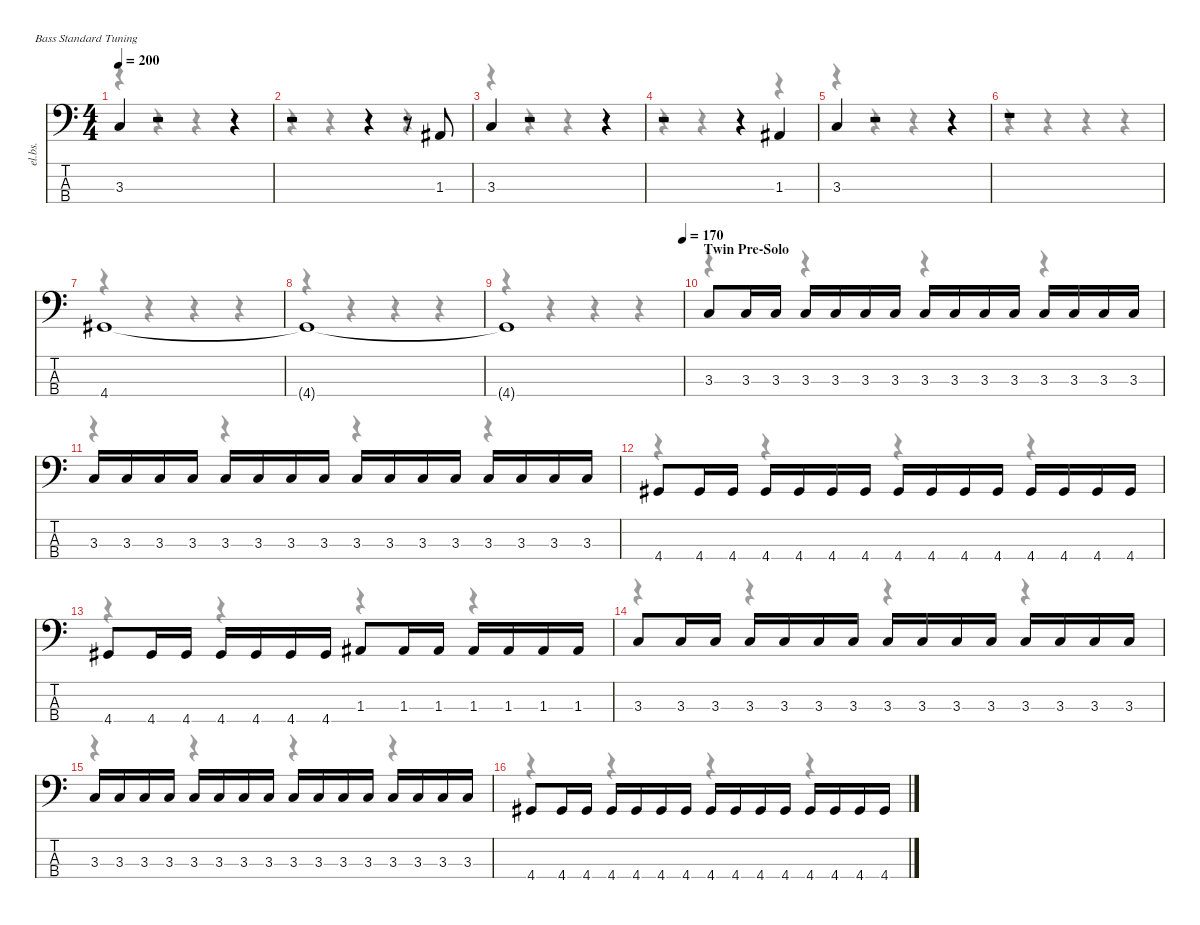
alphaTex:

\defaultSystemsLayout 4
\hideDynamics
\bracketExtendMode nobrackets
\otherSystemsTrackNameOrientation horizontal
\track ("Frï¿½dï¿½ric Leclercq (Bass)" "el.bs.") {instrument electricbassfinger}
\staff {score tabs}
\tuning (G2 D2 A1 E1)
\voice
\ts (4 4)
\tempo 200
\clef f4
\ks c
3.3.4{dy f} r.2 r.4 |
r.2 r.4 r.8 1.3{acc #}.8 |
3.3.4 r.2 r.4 |
r.2 r.4 1.3{acc #}.4 |
3.3.4 r.2 r.4 |
r.1 |
4.4{acc #}.1 |
4.4{t acc #}.1 |
\tempo (170 1)
4.4{t acc #}.1 |
\section ("" "Twin Pre-Solo")
3.3.8 3.3.16 3.3.16 3.3.16 3.3.16 3.3.16 3.3.16 3.3.16 3.3.16 3.3.16 3.3.16 3.3.16 3.3.16 3.3.16 3.3.16 |
3.3.16 3.3.16 3.3.16 3.3.16 3.3.16 3.3.16 3.3.16 3.3.16 3.3.16 3.3.16 3.3.16 3.3.16 3.3.16 3.3.16 3.3.16 3.3.16 |
4.4{acc #}.8 4.4{acc #}.16 4.4{acc #}.16 4.4{acc #}.16 4.4{acc #}.16 4.4{acc #}.16 4.4{acc #}.16 4.4{acc #}.16 4.4{acc #}.16 4.4{acc #}.16 4.4{acc #}.16 4.4{acc #}.16 4.4{acc #}.16 4.4{acc #}.16 4.4{acc #}.16 |
4.4{acc #}.8 4.4{acc #}.16 4.4{acc #}.16 4.4{acc #}.16 4.4{acc #}.16 4.4{acc #}.16 4.4{acc #}.16 1.3{acc #}.8 1.3{acc #}.16 1.3{acc #}.16 1.3{acc #}.16 1.3{acc #}.16 1.3{acc #}.16 1.3{acc #}.16 |
3.3.8 3.3.16 3.3.16 3.3.16 3.3.16 3.3.16 3.3.16 3.3.16 3.3.16 3.3.16 3.3.16 3.3.16 3.3.16 3.3.16 3.3.16 |
3.3.16 3.3.16 3.3.16 3.3.16 3.3.16 3.3.16 3.3.16 3.3.16 3.3.16 3.3.16 3.3.16 3.3.16 3.3.16 3.3.16 3.3.16 3.3.16 |
4.4{acc #}.8 4.4{acc #}.16 4.4{acc #}.16 4.4{acc #}.16 4.4{acc #}.16 4.4{acc #}.16 4.4{acc #}.16 4.4{acc #}.16 4.4{acc #}.16 4.4{acc #}.16 4.4{acc #}.16 4.4{acc #}.16 4.4{acc #}.16 4.4{acc #}.16 4.4{acc #}.16
\voice
\clef f4
\ottava regular
\simile none
\ks c
r.4{dy mf} r.4 r.4 r.4 |
r.4 r.4 r.4 r.4 |
r.4 r.4 r.4 r.4 |
r.4 r.4 r.4 r.4 |
r.4 r.4 r.4 r.4 |
r.4 r.4 r.4 r.4 |
r.4 r.4 r.4 r.4 |
r.4 r.4 r.4 r.4 |
r.4 r.4 r.4 r.4 |
r.4 r.4 r.4 r.4 |
r.4 r.4 r.4 r.4 |
r.4 r.4 r.4 r.4 |
r.4 r.4 r.4 r.4 |
r.4 r.4 r.4 r.4 |
r.4 r.4 r.4 r.4 |
r.4 r.4 r.4 r.4
